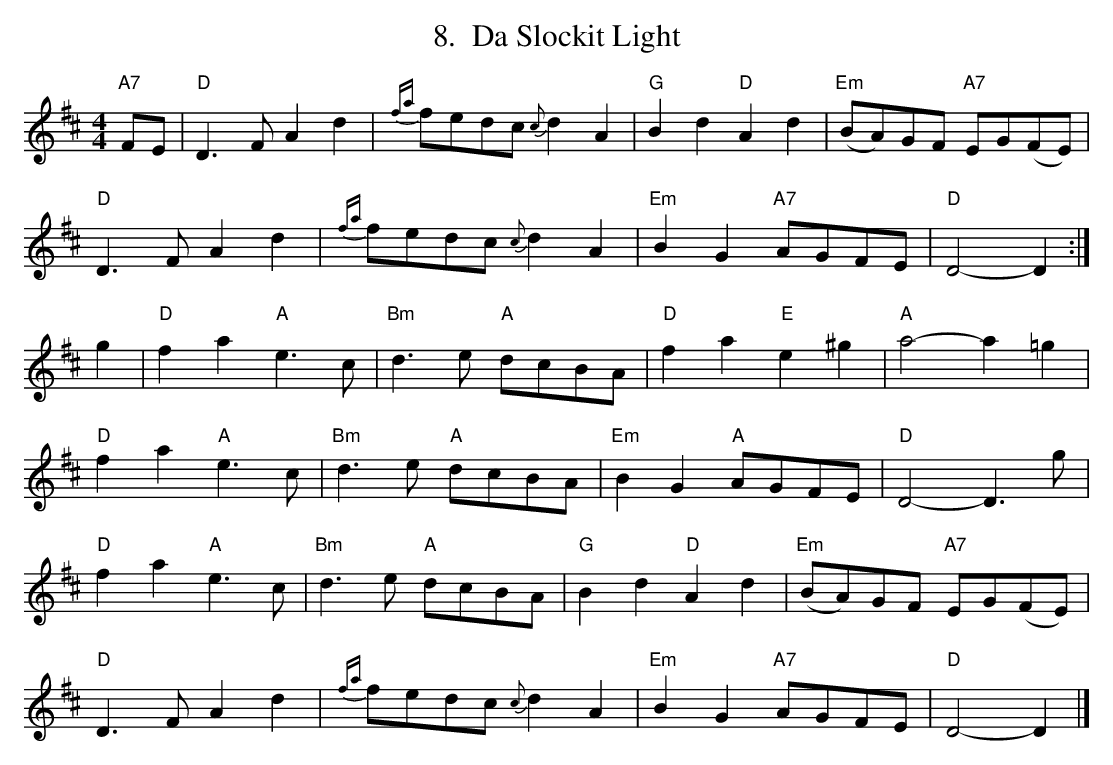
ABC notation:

X:1
T: Da Slockit Light
M: 4/4
L: 1/8
%%score 1 | 2
K:Dmaj
V:1
"A7"FE|"D"D3F A2d2|{fa}fedc {c}d2A2|"G"B2d2 "D"A2d2|"Em"(BA)GF "A7"EG(FE)|
"D"D3F A2d2|{fa}fedc {c}d2A2|"Em"B2G2 "A7"AGFE|"D"D4- D2:|
g2|"D"f2a2 "A"e3c|"Bm"d3e "A"dcBA|"D"f2a2 "E"e2^g2|"A"a4- a2=g2|
"D"f2a2 "A"e3c|"Bm"d3e "A"dcBA|"Em"B2G2 "A"AGFE|"D"D4- D3g|
"D"f2a2 "A"e3c|"Bm"d3e "A"dcBA|"G"B2d2 "D"A2d2|"Em"(BA)GF "A7"EG(FE)|
"D"D3F A2d2|{fa}fedc {c}d2A2|"Em"B2G2 "A7"AGFE|"D"D4- D2|]
V:C clef=bass middle=D octave=-1
A2|D4 A2 D2|F3ED2F2|G4F4|E3DC2A,2|
D4 A2 D2|F3ED2F2|E2G2A2A,2|D4D2:|
z2|d4c4|B4A4|D2F2E2B,2|A,2E2C2A,2|
d4c4|B4A4|E2G2A2A,2|D4D4|
d4c4|B4A4|G4F4|E3DC2A,2|
D4 A2 D2|F3ED2F2|E2G2A2A,2|D4D2|]
